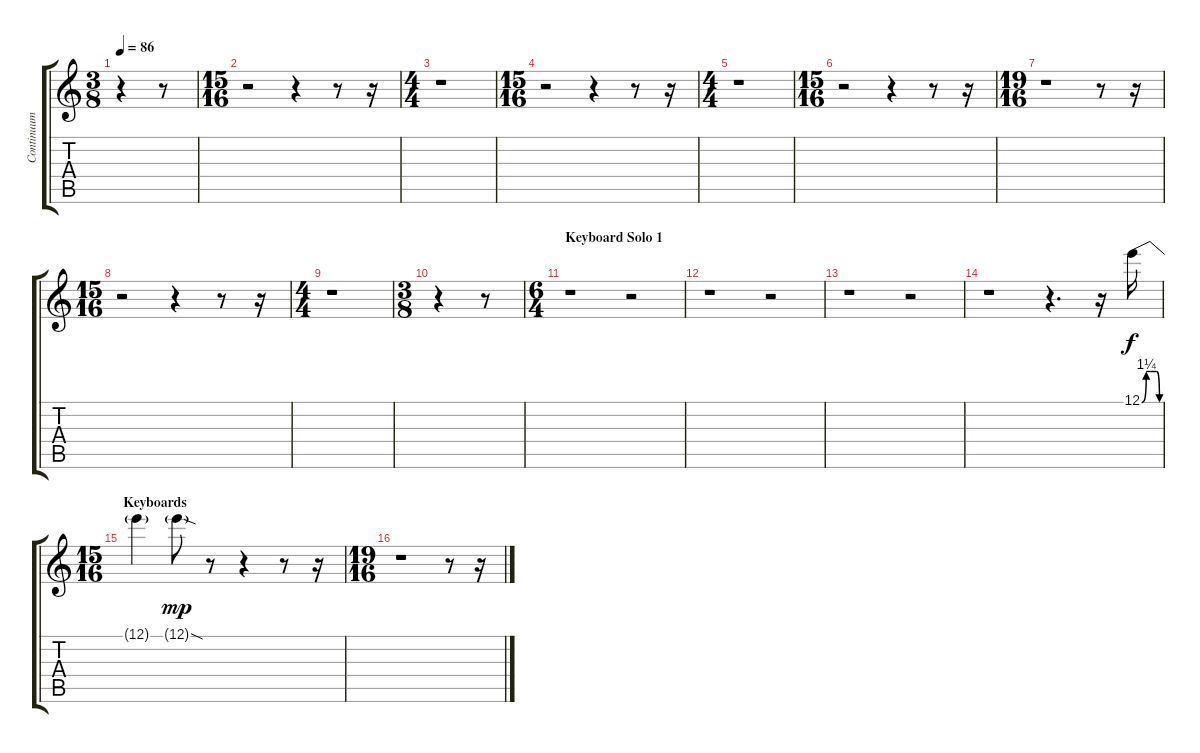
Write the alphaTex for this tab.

\track ("Continuum" "Continuum") {instrument violin}
\staff {score tabs}
\tuning (E5 B4 G4 D4 A3 E3) {hide}
\ts (3 8)
\tempo 86
\clef g2
\ks c
r.4{dy f} r.8 |
\ts (15 16)
r.2 r.4 r.8 r.16 |
\ts (4 4)
r.1 |
\ts (15 16)
r.2 r.4 r.8 r.16 |
\ts (4 4)
r.1 |
\ts (15 16)
r.2 r.4 r.8 r.16 |
\ts (19 16)
r.1 r.8 r.16 |
\ts (15 16)
r.2 r.4 r.8 r.16 |
\ts (4 4)
r.1 |
\ts (3 8)
r.4 r.8 |
\ts (6 4)
\section ("" "Keyboard Solo 1")
r.1 r.2 |
r.1 r.2 |
r.1 r.2 |
r.1{volume 15 instrument lead2sawtooth} r.4{d} r.16 12.1{be (custom 0 0 15 5 30 5 50 5 60 0)}.16 |
\ts (15 16)
\section ("" "Keyboards")
12.1{t}.4 12.1{sod g}.8{dy mp} r.8 r.4{volume 9 instrument violin} r.8 r.16 |
\ts (19 16)
r.1 r.8 r.16
